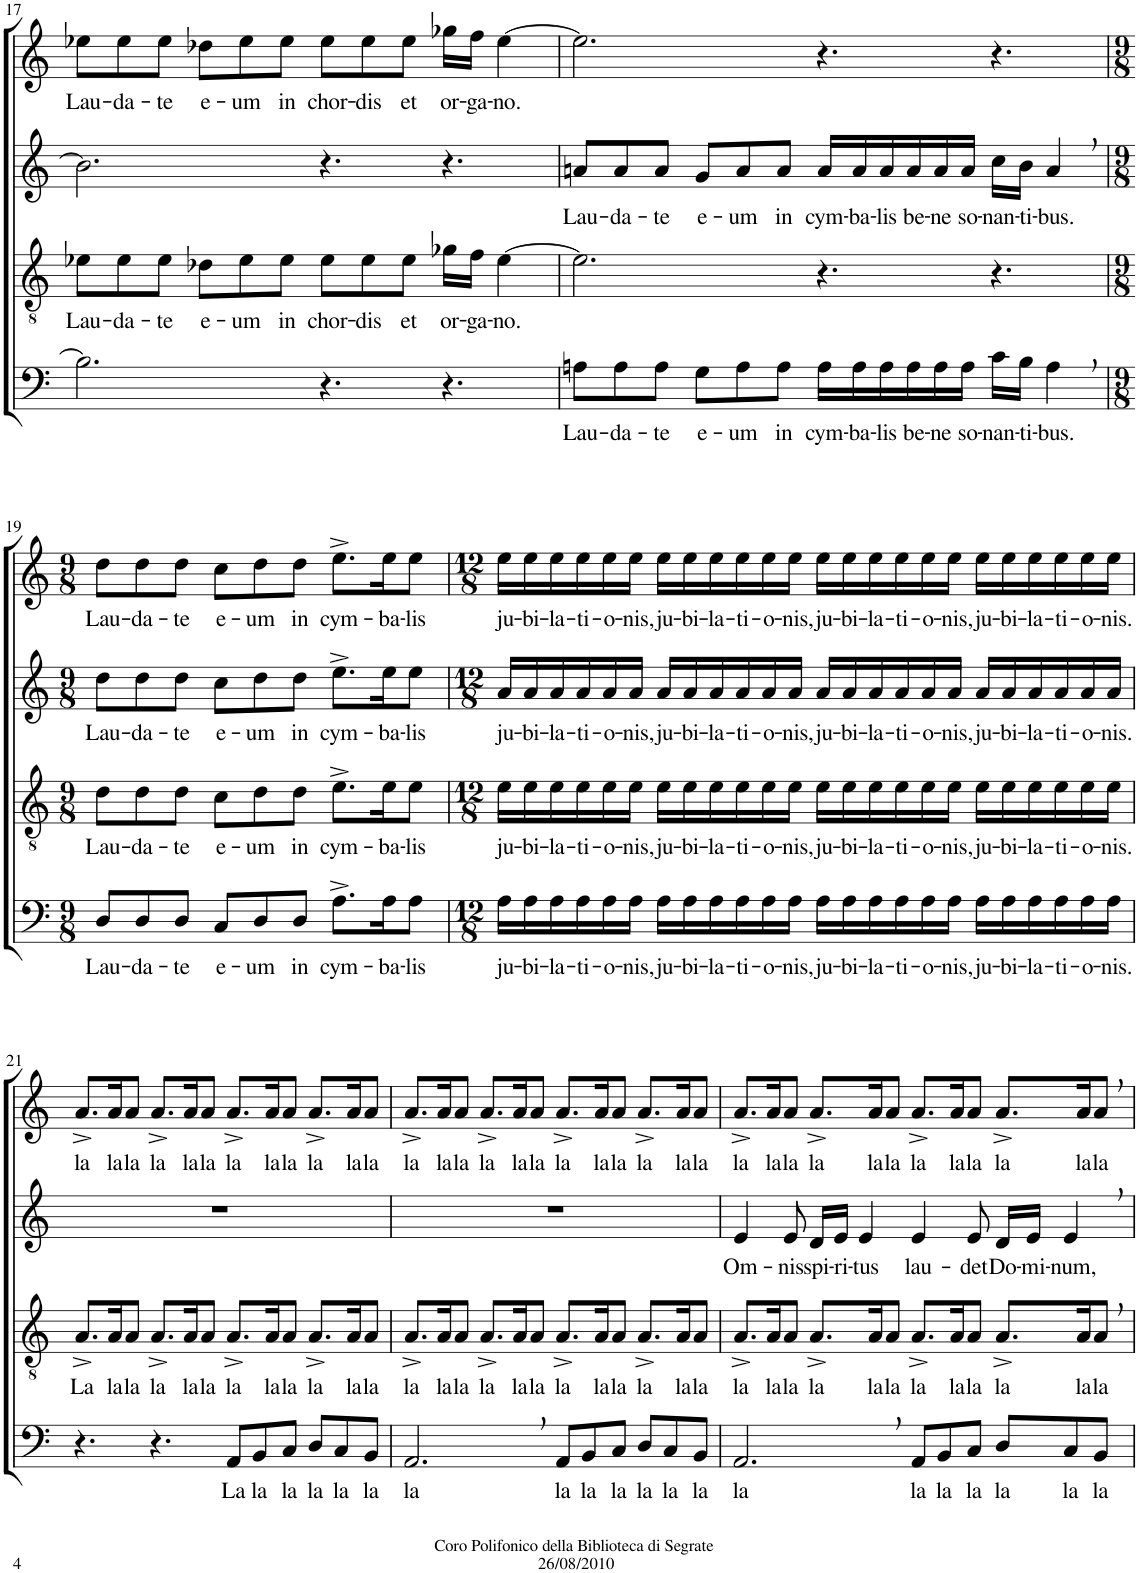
**kern	**text	**kern	**text	**kern	**text	**kern	**text
*part4	*part4	*part3	*part3	*part2	*part2	*part1	*part1
*staff4	*staff4	*staff3	*staff3	*staff2	*staff2	*staff1	*staff1
*I"Bassi	*	*I"Tenori	*	*I"Contralti	*	*I"Soprani	*
!!LO:PB:g=z
*clefF4	*	*clefGv2	*	*clefG2	*	*clefG2	*
*	*	*	*	*	*	*Trd1c2	*
*k[]	*	*k[]	*	*k[]	*	*k[]	*
*M12/8	*	*M12/8	*	*M12/8	*	*M12/8	*
=17	=17	=17	=17	=17	=17	=17	=17
!	!	!	!LO:LY:b	!	!	!	!LO:LY:b
2.B-\]	.	8e-X\L	Lau-	2.b-\]	.	8ee-X\L	Lau-
!	!	!	!LO:LY:b	!	!	!	!LO:LY:b
.	.	8e-\	-da-	.	.	8ee-\	-da-
!	!	!	!LO:LY:b	!	!	!	!LO:LY:b
.	.	8e-\J	-te	.	.	8ee-\J	-te
!	!	!	!LO:LY:b	!	!	!	!LO:LY:b
.	.	8d-X\L	e-	.	.	8dd-X\L	e-
!	!	!	!LO:LY:b	!	!	!	!LO:LY:b
.	.	8e-\	-um	.	.	8ee-\	-um
!	!	!	!LO:LY:b	!	!	!	!LO:LY:b
.	.	8e-\J	in	.	.	8ee-\J	in
!	!	!	!LO:LY:b	!	!	!	!LO:LY:b
4.r	.	8e-\L	chor-	4.r	.	8ee-\L	chor-
!	!	!	!LO:LY:b	!	!	!	!LO:LY:b
.	.	8e-\	-dis	.	.	8ee-\	-dis
!	!	!	!LO:LY:b	!	!	!	!LO:LY:b
.	.	8e-\J	et	.	.	8ee-\J	et
!	!	!	!LO:LY:b	!	!	!	!LO:LY:b
4.r	.	16g-X\LL	or-	4.r	.	16gg-X\LL	or-
!	!	!	!LO:LY:b	!	!	!	!LO:LY:b
.	.	16f\JJ	-ga-	.	.	16ff\JJ	-ga-
!	!	!	!LO:LY:b	!	!	!	!LO:LY:b
.	.	[4e-\	-no.	.	.	[4ee-\	-no.
=18	=18	=18	=18	=18	=18	=18	=18
!	!LO:LY:b	!	!	!	!LO:LY:b	!	!
8An\L	Lau-	2.e-\]	.	8an/L	Lau-	2.ee-\]	.
!	!LO:LY:b	!	!	!	!LO:LY:b	!	!
8A\	-da-	.	.	8a/	-da-	.	.
!	!LO:LY:b	!	!	!	!LO:LY:b	!	!
8A\J	-te	.	.	8a/J	-te	.	.
!	!LO:LY:b	!	!	!	!LO:LY:b	!	!
8G\L	e-	.	.	8g/L	e-	.	.
!	!LO:LY:b	!	!	!	!LO:LY:b	!	!
8A\	-um	.	.	8a/	-um	.	.
!	!LO:LY:b	!	!	!	!LO:LY:b	!	!
8A\J	in	.	.	8a/J	in	.	.
!	!LO:LY:b	!	!	!	!LO:LY:b	!	!
16A\LL	cym-	4.r	.	16a/LL	cym-	4.r	.
!	!LO:LY:b	!	!	!	!LO:LY:b	!	!
16A\	-ba-	.	.	16a/	-ba-	.	.
!	!LO:LY:b	!	!	!	!LO:LY:b	!	!
16A\	-lis	.	.	16a/	-lis	.	.
!	!LO:LY:b	!	!	!	!LO:LY:b	!	!
16A\	be-	.	.	16a/	be-	.	.
!	!LO:LY:b	!	!	!	!LO:LY:b	!	!
16A\	-ne	.	.	16a/	-ne	.	.
!	!LO:LY:b	!	!	!	!LO:LY:b	!	!
16A\JJ	so-	.	.	16a/JJ	so-	.	.
!	!LO:LY:b	!	!	!	!LO:LY:b	!	!
16c\LL	-nan-	4.r	.	16cc\LL	-nan-	4.r	.
!	!LO:LY:b	!	!	!	!LO:LY:b	!	!
16B\JJ	-ti-	.	.	16b\JJ	-ti-	.	.
!	!LO:LY:b	!	!	!	!LO:LY:b	!	!
4A,\	-bus.	.	.	4a,/	-bus.	.	.
!!LO:LB:g=z
=19	=19	=19	=19	=19	=19	=19	=19
*M9/8	*	*M9/8	*	*M9/8	*	*M9/8	*
!	!LO:LY:b	!	!LO:LY:b	!	!LO:LY:b	!	!LO:LY:b
8D/L	Lau-	8d\L	Lau-	8dd\L	Lau-	8dd\L	Lau-
!	!LO:LY:b	!	!LO:LY:b	!	!LO:LY:b	!	!LO:LY:b
8D/	-da-	8d\	-da-	8dd\	-da-	8dd\	-da-
!	!LO:LY:b	!	!LO:LY:b	!	!LO:LY:b	!	!LO:LY:b
8D/J	-te	8d\J	-te	8dd\J	-te	8dd\J	-te
!	!LO:LY:b	!	!LO:LY:b	!	!LO:LY:b	!	!LO:LY:b
8C/L	e-	8c\L	e-	8cc\L	e-	8cc\L	e-
!	!LO:LY:b	!	!LO:LY:b	!	!LO:LY:b	!	!LO:LY:b
8D/	-um	8d\	-um	8dd\	-um	8dd\	-um
!	!LO:LY:b	!	!LO:LY:b	!	!LO:LY:b	!	!LO:LY:b
8D/J	in	8d\J	in	8dd\J	in	8dd\J	in
!	!LO:LY:b	!	!LO:LY:b	!	!LO:LY:b	!	!LO:LY:b
8.A^\L	cym-	8.e^\L	cym-	8.ee^\L	cym-	8.ee^\L	cym-
!	!LO:LY:b	!	!LO:LY:b	!	!LO:LY:b	!	!LO:LY:b
16A\K	-ba-	16e\K	-ba-	16ee\K	-ba-	16ee\K	-ba-
!	!LO:LY:b	!	!LO:LY:b	!	!LO:LY:b	!	!LO:LY:b
8A\J	-lis	8e\J	-lis	8ee\J	-lis	8ee\J	-lis
=20	=20	=20	=20	=20	=20	=20	=20
*M12/8	*	*M12/8	*	*M12/8	*	*M12/8	*
!	!LO:LY:b	!	!LO:LY:b	!	!LO:LY:b	!	!LO:LY:b
16A\LL	ju-	16e\LL	ju-	16a/LL	ju-	16ee\LL	ju-
!	!LO:LY:b	!	!LO:LY:b	!	!LO:LY:b	!	!LO:LY:b
16A\	-bi-	16e\	-bi-	16a/	-bi-	16ee\	-bi-
!	!LO:LY:b	!	!LO:LY:b	!	!LO:LY:b	!	!LO:LY:b
16A\	-la-	16e\	-la-	16a/	-la-	16ee\	-la-
!	!LO:LY:b	!	!LO:LY:b	!	!LO:LY:b	!	!LO:LY:b
16A\	-ti-	16e\	-ti-	16a/	-ti-	16ee\	-ti-
!	!LO:LY:b	!	!LO:LY:b	!	!LO:LY:b	!	!LO:LY:b
16A\	-o-	16e\	-o-	16a/	-o-	16ee\	-o-
!	!LO:LY:b	!	!LO:LY:b	!	!LO:LY:b	!	!LO:LY:b
16A\JJ	-nis,	16e\JJ	-nis,	16a/JJ	-nis,	16ee\JJ	-nis,
!	!LO:LY:b	!	!LO:LY:b	!	!LO:LY:b	!	!LO:LY:b
16A\LL	ju-	16e\LL	ju-	16a/LL	ju-	16ee\LL	ju-
!	!LO:LY:b	!	!LO:LY:b	!	!LO:LY:b	!	!LO:LY:b
16A\	-bi-	16e\	-bi-	16a/	-bi-	16ee\	-bi-
!	!LO:LY:b	!	!LO:LY:b	!	!LO:LY:b	!	!LO:LY:b
16A\	-la-	16e\	-la-	16a/	-la-	16ee\	-la-
!	!LO:LY:b	!	!LO:LY:b	!	!LO:LY:b	!	!LO:LY:b
16A\	-ti-	16e\	-ti-	16a/	-ti-	16ee\	-ti-
!	!LO:LY:b	!	!LO:LY:b	!	!LO:LY:b	!	!LO:LY:b
16A\	-o-	16e\	-o-	16a/	-o-	16ee\	-o-
!	!LO:LY:b	!	!LO:LY:b	!	!LO:LY:b	!	!LO:LY:b
16A\JJ	-nis,	16e\JJ	-nis,	16a/JJ	-nis,	16ee\JJ	-nis,
!	!LO:LY:b	!	!LO:LY:b	!	!LO:LY:b	!	!LO:LY:b
16A\LL	ju-	16e\LL	ju-	16a/LL	ju-	16ee\LL	ju-
!	!LO:LY:b	!	!LO:LY:b	!	!LO:LY:b	!	!LO:LY:b
16A\	-bi-	16e\	-bi-	16a/	-bi-	16ee\	-bi-
!	!LO:LY:b	!	!LO:LY:b	!	!LO:LY:b	!	!LO:LY:b
16A\	-la-	16e\	-la-	16a/	-la-	16ee\	-la-
!	!LO:LY:b	!	!LO:LY:b	!	!LO:LY:b	!	!LO:LY:b
16A\	-ti-	16e\	-ti-	16a/	-ti-	16ee\	-ti-
!	!LO:LY:b	!	!LO:LY:b	!	!LO:LY:b	!	!LO:LY:b
16A\	-o-	16e\	-o-	16a/	-o-	16ee\	-o-
!	!LO:LY:b	!	!LO:LY:b	!	!LO:LY:b	!	!LO:LY:b
16A\JJ	-nis,	16e\JJ	-nis,	16a/JJ	-nis,	16ee\JJ	-nis,
!	!LO:LY:b	!	!LO:LY:b	!	!LO:LY:b	!	!LO:LY:b
16A\LL	ju-	16e\LL	ju-	16a/LL	ju-	16ee\LL	ju-
!	!LO:LY:b	!	!LO:LY:b	!	!LO:LY:b	!	!LO:LY:b
16A\	-bi-	16e\	-bi-	16a/	-bi-	16ee\	-bi-
!	!LO:LY:b	!	!LO:LY:b	!	!LO:LY:b	!	!LO:LY:b
16A\	-la-	16e\	-la-	16a/	-la-	16ee\	-la-
!	!LO:LY:b	!	!LO:LY:b	!	!LO:LY:b	!	!LO:LY:b
16A\	-ti-	16e\	-ti-	16a/	-ti-	16ee\	-ti-
!	!LO:LY:b	!	!LO:LY:b	!	!LO:LY:b	!	!LO:LY:b
16A\	-o-	16e\	-o-	16a/	-o-	16ee\	-o-
!	!LO:LY:b	!	!LO:LY:b	!	!LO:LY:b	!	!LO:LY:b
16A\JJ	-nis.	16e\JJ	-nis.	16a/JJ	-nis.	16ee\JJ	-nis.
!!LO:LB:g=z
=21	=21	=21	=21	=21	=21	=21	=21
!	!	!	!LO:LY:b	!	!	!	!LO:LY:b
4.r	.	8.A^/L	La	1.r	.	8.a^/L	la
!	!	!	!LO:LY:b	!	!	!	!LO:LY:b
.	.	16A/K	la	.	.	16a/K	la
!	!	!	!LO:LY:b	!	!	!	!LO:LY:b
.	.	8A/J	la	.	.	8a/J	la
!	!	!	!LO:LY:b	!	!	!	!LO:LY:b
4.r	.	8.A^/L	la	.	.	8.a^/L	la
!	!	!	!LO:LY:b	!	!	!	!LO:LY:b
.	.	16A/K	la	.	.	16a/K	la
!	!	!	!LO:LY:b	!	!	!	!LO:LY:b
.	.	8A/J	la	.	.	8a/J	la
!	!LO:LY:b	!	!LO:LY:b	!	!	!	!LO:LY:b
8AA/L	La	8.A^/L	la	.	.	8.a^/L	la
!	!LO:LY:b	!	!	!	!	!	!
8BB/	la	.	.	.	.	.	.
!	!	!	!LO:LY:b	!	!	!	!LO:LY:b
.	.	16A/K	la	.	.	16a/K	la
!	!LO:LY:b	!	!LO:LY:b	!	!	!	!LO:LY:b
8C/J	la	8A/J	la	.	.	8a/J	la
!	!LO:LY:b	!	!LO:LY:b	!	!	!	!LO:LY:b
8D/L	la	8.A^/L	la	.	.	8.a^/L	la
!	!LO:LY:b	!	!	!	!	!	!
8C/	la	.	.	.	.	.	.
!	!	!	!LO:LY:b	!	!	!	!LO:LY:b
.	.	16A/K	la	.	.	16a/K	la
!	!LO:LY:b	!	!LO:LY:b	!	!	!	!LO:LY:b
8BB/J	la	8A/J	la	.	.	8a/J	la
=22	=22	=22	=22	=22	=22	=22	=22
!	!LO:LY:b	!	!LO:LY:b	!	!	!	!LO:LY:b
2.AA,/	la	8.A^/L	la	1.r	.	8.a^/L	la
!	!	!	!LO:LY:b	!	!	!	!LO:LY:b
.	.	16A/K	la	.	.	16a/K	la
!	!	!	!LO:LY:b	!	!	!	!LO:LY:b
.	.	8A/J	la	.	.	8a/J	la
!	!	!	!LO:LY:b	!	!	!	!LO:LY:b
.	.	8.A^/L	la	.	.	8.a^/L	la
!	!	!	!LO:LY:b	!	!	!	!LO:LY:b
.	.	16A/K	la	.	.	16a/K	la
!	!	!	!LO:LY:b	!	!	!	!LO:LY:b
.	.	8A/J	la	.	.	8a/J	la
!	!LO:LY:b	!	!LO:LY:b	!	!	!	!LO:LY:b
8AA/L	la	8.A^/L	la	.	.	8.a^/L	la
!	!LO:LY:b	!	!	!	!	!	!
8BB/	la	.	.	.	.	.	.
!	!	!	!LO:LY:b	!	!	!	!LO:LY:b
.	.	16A/K	la	.	.	16a/K	la
!	!LO:LY:b	!	!LO:LY:b	!	!	!	!LO:LY:b
8C/J	la	8A/J	la	.	.	8a/J	la
!	!LO:LY:b	!	!LO:LY:b	!	!	!	!LO:LY:b
8D/L	la	8.A^/L	la	.	.	8.a^/L	la
!	!LO:LY:b	!	!	!	!	!	!
8C/	la	.	.	.	.	.	.
!	!	!	!LO:LY:b	!	!	!	!LO:LY:b
.	.	16A/K	la	.	.	16a/K	la
!	!LO:LY:b	!	!LO:LY:b	!	!	!	!LO:LY:b
8BB/J	la	8A/J	la	.	.	8a/J	la
=23	=23	=23	=23	=23	=23	=23	=23
!	!LO:LY:b	!	!LO:LY:b	!	!LO:LY:b	!	!LO:LY:b
2.AA,/	la	8.A^/L	la	4e/	Om-	8.a^/L	la
!	!	!	!LO:LY:b	!	!	!	!LO:LY:b
.	.	16A/K	la	.	.	16a/K	la
!	!	!	!LO:LY:b	!	!LO:LY:b	!	!LO:LY:b
.	.	8A/J	la	8e/	-nis	8a/J	la
!	!	!	!LO:LY:b	!	!LO:LY:b	!	!LO:LY:b
.	.	8.A^/L	la	16d/LL	spi-	8.a^/L	la
!	!	!	!	!	!LO:LY:b	!	!
.	.	.	.	16e/JJ	-ri-	.	.
!	!	!	!	!	!LO:LY:b	!	!
.	.	.	.	4e/	-tus	.	.
!	!	!	!LO:LY:b	!	!	!	!LO:LY:b
.	.	16A/K	la	.	.	16a/K	la
!	!	!	!LO:LY:b	!	!	!	!LO:LY:b
.	.	8A/J	la	.	.	8a/J	la
!	!LO:LY:b	!	!LO:LY:b	!	!LO:LY:b	!	!LO:LY:b
8AA/L	la	8.A^/L	la	4e/	lau-	8.a^/L	la
!	!LO:LY:b	!	!	!	!	!	!
8BB/	la	.	.	.	.	.	.
!	!	!	!LO:LY:b	!	!	!	!LO:LY:b
.	.	16A/K	la	.	.	16a/K	la
!	!LO:LY:b	!	!LO:LY:b	!	!LO:LY:b	!	!LO:LY:b
8C/J	la	8A/J	la	8e/	-det	8a/J	la
!	!LO:LY:b	!	!LO:LY:b	!	!LO:LY:b	!	!LO:LY:b
8D/L	la	8.A^/L	la	16d/LL	Do-	8.a^/L	la
!	!	!	!	!	!LO:LY:b	!	!
.	.	.	.	16e/JJ	-mi-	.	.
!	!LO:LY:b	!	!	!	!LO:LY:b	!	!
8C/	la	.	.	4e,/	-num,	.	.
!	!	!	!LO:LY:b	!	!	!	!LO:LY:b
.	.	16A/K	la	.	.	16a/K	la
!	!LO:LY:b	!	!LO:LY:b	!	!	!	!LO:LY:b
8BB/J	la	8A,/J	la	.	.	8a,/J	la
=	=	=	=	=	=	=	=
*-	*-	*-	*-	*-	*-	*-	*-
